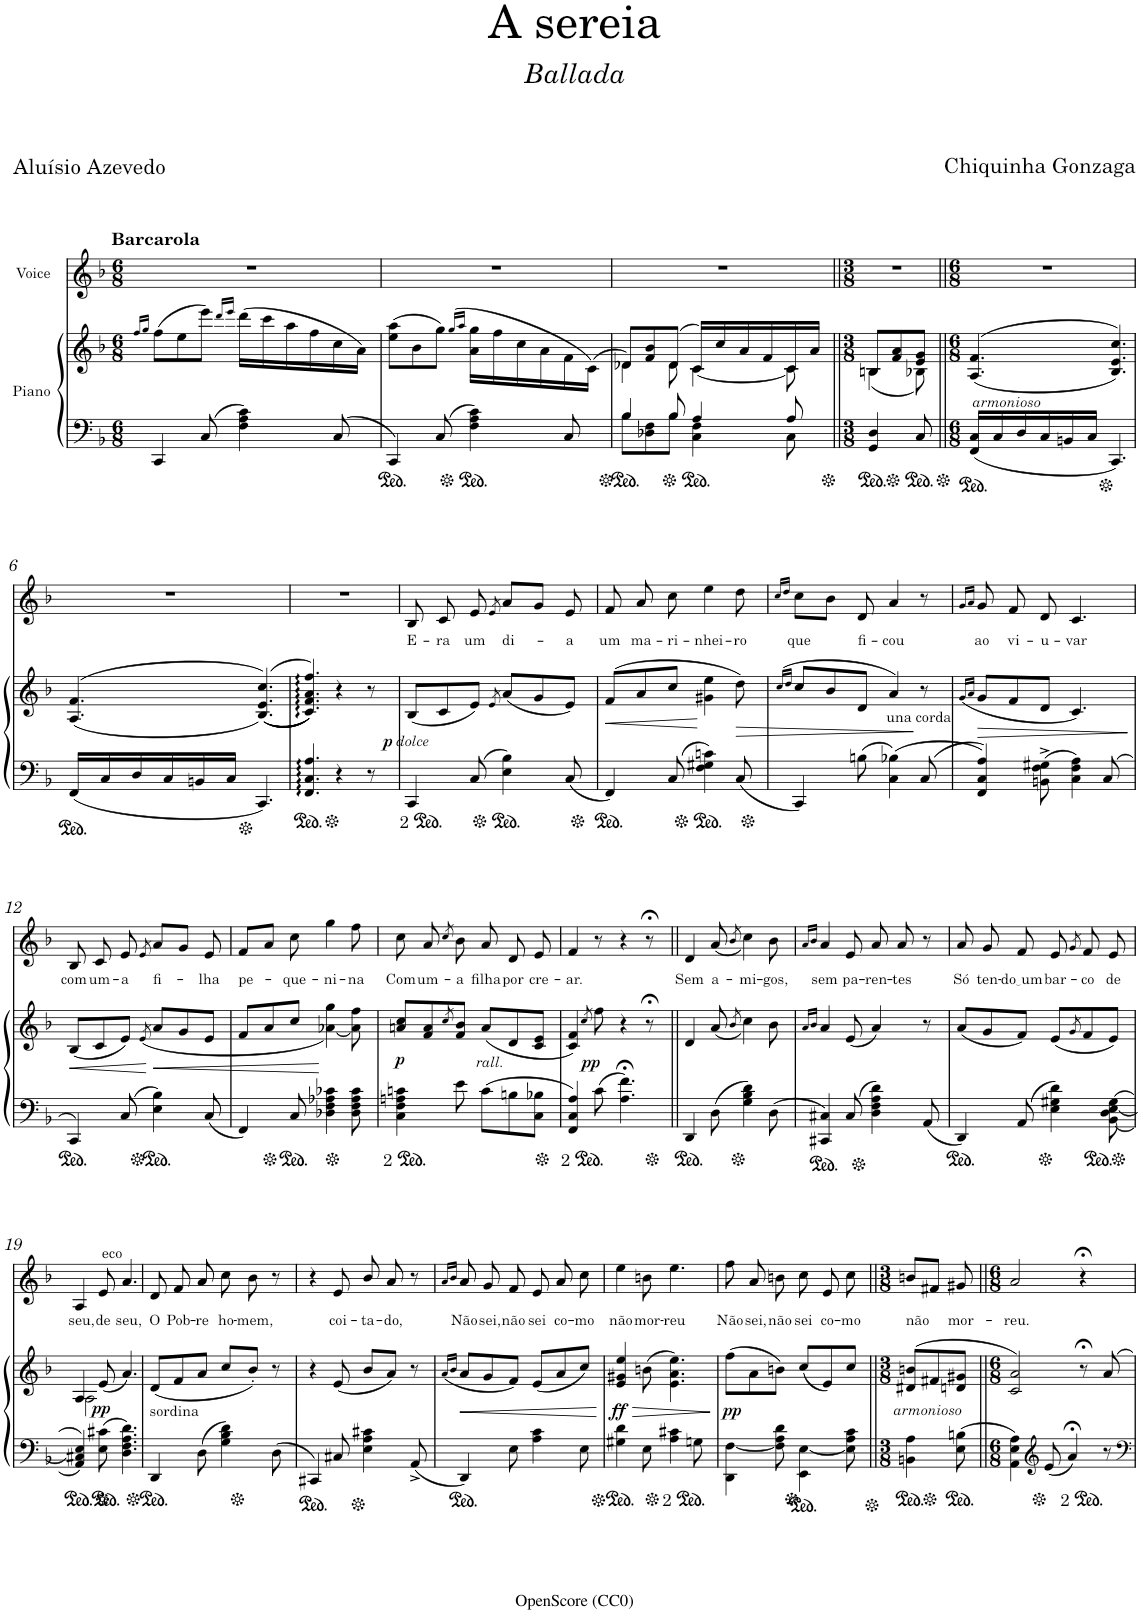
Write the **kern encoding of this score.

**kern	**kern	**dynam	**kern	**text
*part2	*part2	*part2	*part1	*part1
*staff3	*staff2	*staff2/3	*staff1	*staff1
*I"Piano	*	*	*I"Voice	*
*I'Pno	*	*	*	*
*clefF4	*clefG2	*	*clefG2	*
*k[b-]	*k[b-]	*	*k[b-]	*
*M6/8	*M6/8	*	*M6/8	*
=1	=1	=1	=1	=1
.	16qff/LL	.	.	.
.	16qgg/JJ	.	.	.
!	!	!	!LO:TX:a:B:t=Barcarola	!
4CC/	(8ff\L	.	2.r	.
.	8ee\	.	.	.
8C/	8eee\J)	.	.	.
.	16qddd/LL	.	.	.
.	16qeee/JJ	.	.	.
4F\ 4A\ 4c\	(16ddd\LL	.	.	.
.	16ccc\	.	.	.
.	16aa\	.	.	.
.	16ff\	.	.	.
8C/	16cc\	.	.	.
.	16a\JJ)	.	.	.
=2	=2	=2	=2	=2
4CC/	(8ee\ 8aa\L	.	2.r	.
.	8b-\	.	.	.
8C/	8gg\J)	.	.	.
.	(>16qgg/LL	.	.	.
.	16qaa/JJ	.	.	.
4F\ 4A\ 4c\	16a\ 16gg\LL	.	.	.
.	16ff\	.	.	.
.	16cc\	.	.	.
.	16a\	.	.	.
8C/	16f\	.	.	.
.	(>16c\JJ)	.	.	.
=3	=3	=3	=3	=3
*^	*^	*	*	*
4B-/	8B-\L	8d-X/L)	4d-\	.	2.r	.
.	8D-X\ 8F\	8f/ 8b-/	.	.	.	.
8B-/	8B-\J	(8d-/J	8d-\	.	.	.
4A/	4C\ 4F\	16c/LL)	[4c\	.	.	.
.	.	16cc/	.	.	.	.
.	.	16a/	.	.	.	.
.	.	16f/	.	.	.	.
8A/	8C\	16c/	8c\]	.	.	.
.	.	16a/JJ	.	.	.	.
*v	*v	*	*	*	*	*
=4||	=4||	=4||	=4||	=4||	=4||
*M3/8	*M3/8	*	*	*M3/8	*
4GG/ 4D/	8Bn/L	(4B\	.	4.r	.
.	8f/ 8a/	.	.	.	.
8C/	8e/ 8g/J	8B-X\)	.	.	.
*	*v	*v	*	*	*
=5||	=5||	=5||	=5||	=5||
*M6/8	*M6/8	*	*M6/8	*
*	*^	*	*	*
!	!LO:TX:b:i:t=armonioso	!	!	!	!
*	*v	*v	*	*	*
16FF/ 16C/LL	(>(4.A/ 4.f/	.	2.r	.
16C/	.	.	.	.
16D/	.	.	.	.
16C/	.	.	.	.
16BBn/	.	.	.	.
16C/JJ	.	.	.	.
4.CC/	4.B-/ 4.e/ 4.cc/))	.	.	.
!!LO:LB:g=z
=6	=6	=6	=6	=6
16FF/LL	(>(4.A/ 4.f/	.	2.r	.
16C/	.	.	.	.
16D/	.	.	.	.
16C/	.	.	.	.
16BBn/	.	.	.	.
16C/JJ	.	.	.	.
4.CC/	(((>(4.B-/ 4.e/ 4.cc/))	.	.	.
=7	=7	=7	=7	=7
4.FF/: 4.C/: 4.A/:	4.c/: 4.f/: 4.a/: 4.ff/:))))	.	2.r	.
4r	4r	.	.	.
8r	8r	.	.	.
=8	=8	=8	=8	=8
!	!	!LO:DY:b	!	!LO:LY:b
!	!	!LO:DY:n=1:b	!	!
4CC/	(8B-/L	p other-dynamics	8B-/	E-
!	!	!	!	!LO:LY:b
.	8c/	.	8c/	-ra
!	!	!	!	!LO:LY:b
8C/	8e/J)	.	8e/	um
.	8qe/	.	8qe/	.
!	!	!	!	!LO:LY:b
4E\ 4B-\	(8a/L	.	8a/L	di-
.	8g/	.	8g/J	.
!	!	!	!	!LO:LY:b
8C/	8e/J)	.	8e/	-a
=9	=9	=9	=9	=9
!	!	!LO:HP:b	!	!LO:LY:b
4FF/	(8f/L	<	8f/	um
!	!	!	!	!LO:LY:b
.	8a/	.	8a/	ma-
!	!	!	!	!LO:LY:b
8C/	8cc/J	.	8cc\	-ri-
!	!	!	!	!LO:LY:b
4F\ 4G#X\ 4cn\	4g#X\ 4ee\	[	4ee\	-nhei-
!	!	!LO:HP:b	!	!LO:LY:b
8C/	8dd\)	>	8dd\	-ro
=10	=10	=10	=10	=10
.	(>16qcc/LL	.	16qcc/LL	.
.	16qdd/JJ	.	16qdd/JJ	.
!	!	!	!	!LO:LY:b
4CC/	8cc/L	.	8cc\L	que
.	8b-/	.	8b-\J	.
!	!	!	!	!LO:LY:b
8Bn\	8d/J	.	8d/	fi-
!	!LO:TX:b:t=una corda	!	!	!
!	!	!	!	!LO:LY:b
4C\ 4B-X\	4a/)	.	4a/	-cou
8C/	8r	]	8r	.
=11	=11	=11	=11	=11
.	(16qg/LL	.	16qg/LL	.
.	16qa/JJ	.	16qa/JJ	.
!	!	!	!	!LO:LY:b
4FF/ 4C/ 4A/	8g/L	.	8g/	ao
!	!	!	!	!LO:LY:b
.	8f/	.	8f/	vi-
!	!	!	!	!LO:LY:b
8BBn\^ 8F\^ 8G#X\^	8d/J	.	8d/	-u-
!	!	!	!	!LO:LY:b
4C\ 4F\ 4A\	4.c/)	.	4.c/	-var
8C/	.	.	.	.
!!LO:LB:g=z
=12	=12	=12	=12	=12
!	!	!LO:HP:b	!	!LO:LY:b
4CC/	(8B-/L	<	8B-/	com
!	!	!	!	!LO:LY:b
.	8c/	.	8c/	um-
!	!	!	!	!LO:LY:b
8C/	8e/J)	.	8e/	-a
.	(8qe/	.	8qe/	.
!	!	!	!	!LO:LY:b
4E\ 4B-\	8a/L	[	8a/L	fi-
.	8g/	.	8g/J	.
!	!	!	!	!LO:LY:b
8C/	8e/J	.	8e/	-lha
=13	=13	=13	=13	=13
!	!	!	!	!LO:LY:b
4FF/	8f/L	.	8f/L	pe-
.	8a/	.	8a/J	.
!	!	!	!	!LO:LY:b
8C/	8cc/J	.	8cc\	-que-
!	!	!	!	!LO:LY:b
4D-X\ 4F\ 4A-X\ 4c-X\	[4a-X\ 4gg\)	.	4gg\	-ni-
!	!	!	!	!LO:LY:b
8D-\ 8F\ 8A-\ 8c-\	8a-\] 8ff\	.	8ff\	-na
=14	=14	=14	=14	=14
!	!	!LO:DY:b	!	!LO:LY:b
4C\ 4F\ 4An\ 4cn\	8an/ 8cc/L	p	8cc\	Com
!	!	!	!	!LO:LY:b
.	8f/ 8a/	.	8a/	um-
.	8qcc/	.	8qcc/	.
!	!	!	!	!LO:LY:b
8e\	8f/ 8b-/J	.	8b-\	-a
!	!LO:TX:b:i:t=rall.	!	!	!
!	!	!	!	!LO:LY:b
8c\L	(8a/L	.	8a/	filha
!	!	!	!	!LO:LY:b
8Bn\	8d/	.	8d/	por
!	!	!	!	!LO:LY:b
8C\ 8B-X\J	8c/ 8e/J	.	8e/	cre-
=15	=15	=15	=15	=15
!	!	!	!	!LO:LY:b
4FF/ 4C/ 4A/	4c/ 4f/)	.	4f/	-ar.
.	8qcc/	.	.	.
!	!	!LO:DY:b	!	!
8c\	8ff\	pp	8r	.
4.A\;< 4.f\;<	4r	.	4r	.
.	8r;<	.	8r;<	.
=16||	=16||	=16||	=16||	=16||
!	!	!	!	!LO:LY:b
4DD/	4d/	.	4d/	Sem
!	!	!	!	!LO:LY:b
8D\	(<8a/	.	(<8a/	a-
.	8qb-/	.	8qb-/	.
!	!	!	!	!LO:LY:b
4G\ 4B-\ 4d\	4cc\)	.	4cc\)	-mi-
!	!	!	!	!LO:LY:b
8D\	8b-\	.	8b-\	-gos,
=17	=17	=17	=17	=17
.	16qa/LL	.	16qa/LL	.
.	16qb-/JJ	.	16qb-/JJ	.
!	!	!	!	!LO:LY:b
4CC#X/ 4C#X/	4a/	.	4a/	sem
!	!	!	!	!LO:LY:b
8C#/	(8e/	.	8e/	pa-
!	!	!	!	!LO:LY:b
4D\ 4F\ 4A\ 4d\	4a/)	.	8a/	-ren-
!	!	!	!	!LO:LY:b
.	.	.	8a/	-tes
8AA/	8r	.	8r	.
=18	=18	=18	=18	=18
!	!	!	!	!LO:LY:b
4DD/	(8a/L	.	8a/	Só
!	!	!	!	!LO:LY:b
.	8g/	.	8g/	ten-
!	!	!	!	!LO:LY:b
8AA/	8f/J)	.	8f/	do um
!	!	!	!	!LO:LY:b
4E\ 4G#X\ 4d\	(8e/L	.	8e/	bar-
.	8qg/	.	8qg/	.
!	!	!	!	!LO:LY:b
.	8f/	.	8f/	-co
!	!	!	!	!LO:LY:b
8BB-\ 8D\ 8E\ 8G#\	8e/J)	.	8e/	de
!!LO:LB:g=z
=19	=19	=19	=19	=19
*	*^	*	*	*
!	!	!	!	!	!LO:LY:b
4AA/ 4C#X/ 4E/	4A/	2A\	.	4A/	seu,
!	!	!	!	!LO:TX:a:t=eco	!
!	!	!	!LO:DY:b	!	!LO:LY:b
8E\ 8c#X\	(<8e/	.	pp	8e/	de
!	!	!	!	!	!LO:LY:b
4.D\ 4.F\ 4.A\ 4.d\	4.a/)	.	.	4.a/	seu,
.	.	4ryy	.	.	.
=20	=20	=20	=20	=20	=20
!	!LO:TX:b:t=sordina	!	!	!	!
!	!	!	!	!	!LO:LY:b
*	*v	*v	*	*	*
4DD/	(<8d/L	.	8d/	O
!	!	!	!	!LO:LY:b
.	8f/	.	8f/	Pob-
!	!	!	!	!LO:LY:b
8D\	8a/J	.	8a/	-re
!	!	!	!	!LO:LY:b
4G\ 4B-\ 4d\	8cc/L	.	8cc\	ho-
!	!	!	!	!LO:LY:b
.	8b-'/J)	.	8b-\	-mem,
8D\	8r	.	8r	.
=21	=21	=21	=21	=21
4CC#X/	4r	.	4r	.
!	!	!	!	!LO:LY:b
8C#X/	(8e/	.	8e/	coi-
!	!	!	!	!LO:LY:b
4E\ 4A\ 4c#X\	8b-/L	.	8b-/	-ta-
!	!	!	!	!LO:LY:b
.	8a/J)	.	8a/	-do,
8AA^/	8r	.	8r	.
=22	=22	=22	=22	=22
.	(16qa/LL	.	16qa/LL	.
.	16qb-/JJ	.	16qb-/JJ	.
!	!	!	!	!LO:LY:b
4DD/	8a/L	.	8a/	Não
!	!	!	!	!LO:LY:b
.	8g/	.	8g/	sei,
!	!	!	!	!LO:LY:b
8E\	8f/J)	.	8f/	não
!	!	!	!	!LO:LY:b
4A\ 4c\	(8e/L	.	8e/	sei
!	!	!	!	!LO:LY:b
.	8a/	.	8a/	co-
!	!	!	!	!LO:LY:b
8E\	8cc/J)	.	8cc\	-mo
=23	=23	=23	=23	=23
!	!	!LO:HP:b	!	!LO:LY:b
!	!	!LO:DY:n=1:b	!	!
4G#X\ 4d\	4e/ 4g#X/ 4ee/	> ff	4ee\	não
!	!	!	!	!LO:LY:b
8E\	(8bn\	.	8bn\	mor-
!	!	!	!	!LO:LY:b
4A\ 4c#X\	4.e\ 4.a\ 4.ee\)	.	4.ee\	-reu
8Gn\	.	.	.	.
.	.	]	.	.
=24	=24	=24	=24	=24
!	!	!LO:DY:b	!	!LO:LY:b
4DD\ [<4F\	(8ff\L	pp	8ff\	Não
!	!	!	!	!LO:LY:b
.	8a\	.	8a/	sei,
!	!	!	!	!LO:LY:b
8F\] 8A\ 8d\	8bn\J)	.	8bn\	não
!	!	!	!	!LO:LY:b
4EE\ [<4E\	(8cc/L	.	8cc\	sei
!	!	!	!	!LO:LY:b
.	8e/)	.	8e/	co-
!	!	!	!	!LO:LY:b
8E\] 8A\ 8c\	8cc/J	.	8cc\	-mo
=25||	=25||	=25||	=25||	=25||
*M3/8	*M3/8	*	*M3/8	*
!	!LO:TX:b:i:t=armonioso	!	!	!
!	!	!	!	!LO:LY:b
4BBn\ 4A\	(>8d#X/ 8bn/L	.	8bn/L	não
.	8f#X/	.	8f#X/J	.
!	!	!	!	!LO:LY:b
8E\ 8Bn\	8dn/ 8g#X/J	.	8g#X/	mor-
=26||	=26||	=26||	=26||	=26||
*M6/8	*M6/8	*	*M6/8	*
!	!	!	!	!LO:LY:b
4AA\ 4E\ 4A\	2c/ 2a/)	.	2a/	-reu.
*clefG2	*	*	*	*
8e/	.	.	.	.
4a;</	.	.	.	.
.	8r;<	.	4r;<	.
8r	8a/	.	.	.
=	=	=	=	=
*-	*-	*-	*-	*-
